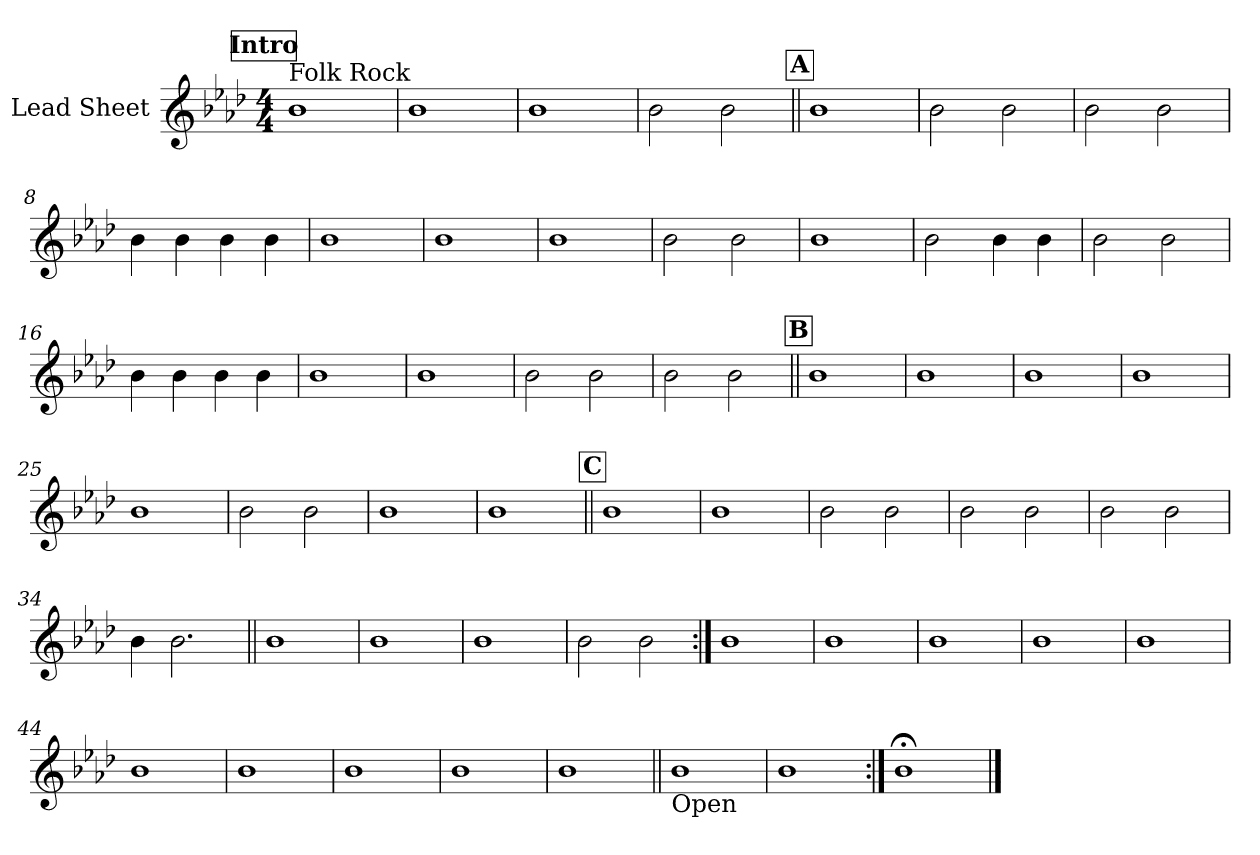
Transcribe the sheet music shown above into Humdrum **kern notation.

**kern
*part1
*staff1
*I"Lead Sheet
*clefG2
*k[b-e-a-d-]
*A-:
*M4/4
*MM90
!!LO:REH:place=s1:a:fs=14:t=Intro
=1
!LO:TX:a:t=Folk Rock
1b-
=2
1b-
=3
1b-
=4
2b-\
2b-\
!!LO:LB:g=z
!!LO:REH:place=s1:a:fs=14:t=A
=5||
1b-
=6
2b-\
2b-\
=7
2b-\
2b-\
=8
4b-\
4b-\
4b-\
4b-\
!!LO:LB:g=z
=9
1b-
=10
1b-
=11
1b-
=12
2b-\
2b-\
!!LO:LB:g=z
=13
1b-
=14
2b-\
4b-\
4b-\
=15
2b-\
2b-\
=16
4b-\
4b-\
4b-\
4b-\
!!LO:LB:g=z
=17
1b-
=18
1b-
=19
2b-\
2b-\
=20
2b-\
2b-\
!!LO:LB:g=z
!!LO:REH:place=s1:a:fs=14:t=B
=21||
1b-
=22
1b-
=23
1b-
=24
1b-
!!LO:LB:g=z
=25
1b-
=26
2b-\
2b-\
=27
1b-
=28
1b-
!!LO:LB:g=z
!!LO:REH:place=s1:a:fs=14:t=C
=29||
1b-
=30
1b-
=31
2b-\
2b-\
=32
2b-\
2b-\
!!LO:LB:g=z
=33
2b-\
2b-\
=34
4b-\
2.b-\
=35||
1b-
=36
1b-
!!LO:LB:g=z
=37
1b-
=38
2b-\
2b-\
=39:|!
1b-
=40
1b-
=41
1b-
!!LO:PB:g=z
=42
1b-
=43
1b-
=44
1b-
=45
1b-
=46
1b-
=47
1b-
=48
1b-
!!LO:LB:g=z
=49||
!LO:TX:b:t=Open
1b-
=50
1b-
=51:|!
1b-;<
==
*-
